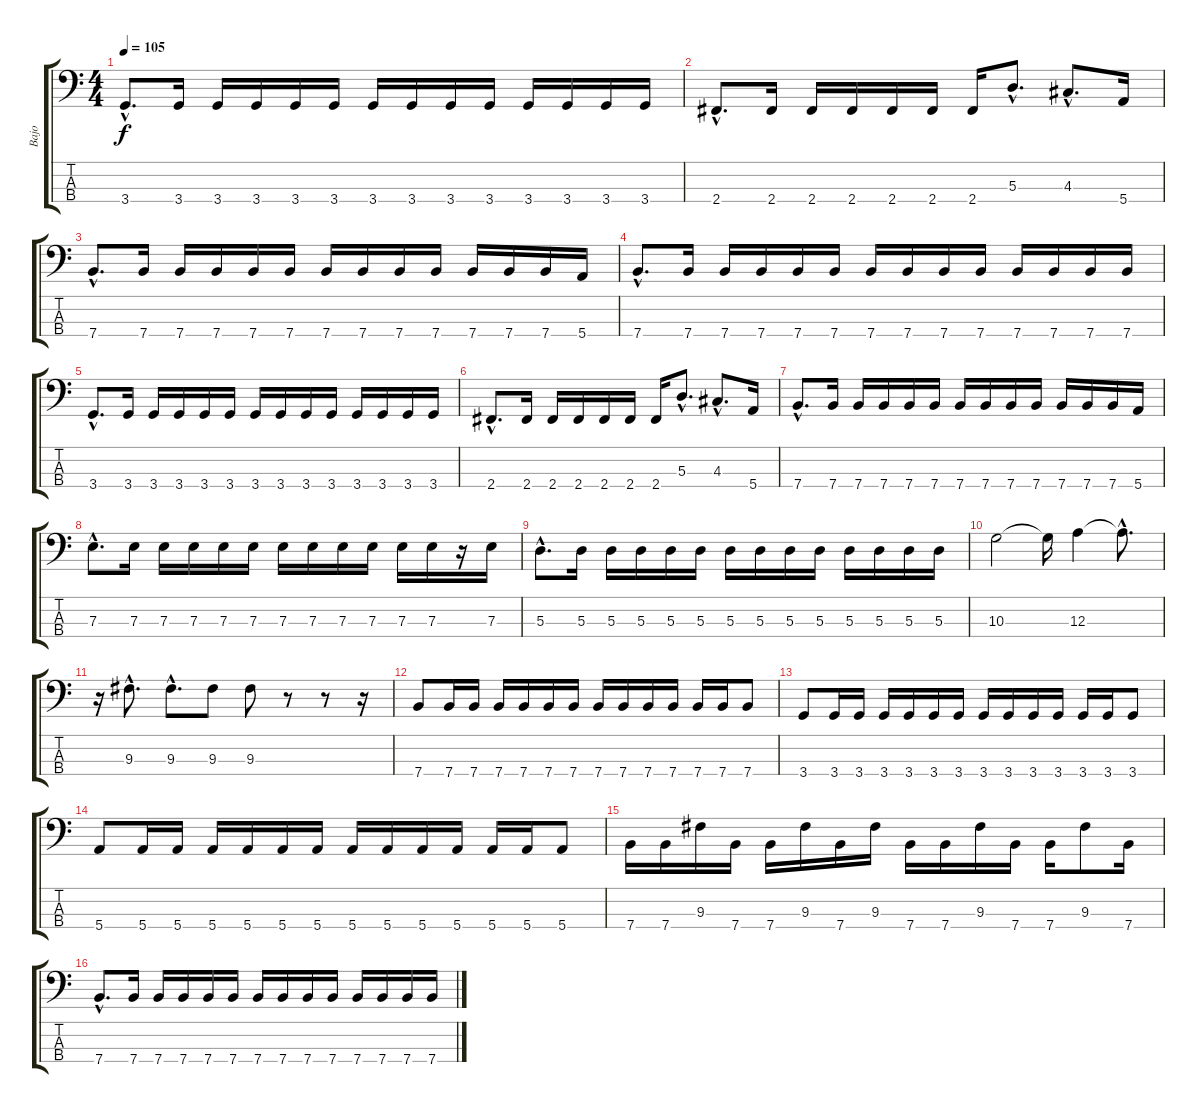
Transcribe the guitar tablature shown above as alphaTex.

\track ("Bajo" "Bajo") {instrument electricbasspick}
\staff {score tabs}
\tuning (G2 D2 A1 E1) {hide}
\ts (4 4)
\tempo 105
\clef f4
\ks c
3.4{hac}.8{d dy f} 3.4.16 3.4.16 3.4.16 3.4.16 3.4.16 3.4.16 3.4.16 3.4.16 3.4.16 3.4.16 3.4.16 3.4.16 3.4.16 |
2.4{hac}.8{d} 2.4.16 2.4.16 2.4.16 2.4.16 2.4.16 2.4.16 5.3{hac}.8{d} 4.3{hac}.8{d} 5.4.16 |
7.4{hac}.8{d} 7.4.16 7.4.16 7.4.16 7.4.16 7.4.16 7.4.16 7.4.16 7.4.16 7.4.16 7.4.16 7.4.16 7.4.16 5.4.16 |
7.4{hac}.8{d} 7.4.16 7.4.16 7.4.16 7.4.16 7.4.16 7.4.16 7.4.16 7.4.16 7.4.16 7.4.16 7.4.16 7.4.16 7.4.16 |
3.4{hac}.8{d} 3.4.16 3.4.16 3.4.16 3.4.16 3.4.16 3.4.16 3.4.16 3.4.16 3.4.16 3.4.16 3.4.16 3.4.16 3.4.16 |
2.4{hac}.8{d} 2.4.16 2.4.16 2.4.16 2.4.16 2.4.16 2.4.16 5.3{hac}.8{d} 4.3{hac}.8{d} 5.4.16 |
7.4{hac}.8{d} 7.4.16 7.4.16 7.4.16 7.4.16 7.4.16 7.4.16 7.4.16 7.4.16 7.4.16 7.4.16 7.4.16 7.4.16 5.4.16 |
7.3{hac}.8{d} 7.3.16 7.3.16 7.3.16 7.3.16 7.3.16 7.3.16 7.3.16 7.3.16 7.3.16 7.3.16 7.3.16 r.16 7.3.16 |
5.3{hac}.8{d} 5.3.16 5.3.16 5.3.16 5.3.16 5.3.16 5.3.16 5.3.16 5.3.16 5.3.16 5.3.16 5.3.16 5.3.16 5.3.16 |
10.3.2 10.3{t}.16 12.3.4 12.3{hac t}.8{d} |
r.16 9.3{hac}.8{d} 9.3{hac}.8{d} 9.3.8 9.3.8 r.8 r.8 r.16 |
7.4.8 7.4.16 7.4.16 7.4.16 7.4.16 7.4.16 7.4.16 7.4.16 7.4.16 7.4.16 7.4.16 7.4.16 7.4.16 7.4.8 |
3.4.8 3.4.16 3.4.16 3.4.16 3.4.16 3.4.16 3.4.16 3.4.16 3.4.16 3.4.16 3.4.16 3.4.16 3.4.16 3.4.8 |
5.4.8 5.4.16 5.4.16 5.4.16 5.4.16 5.4.16 5.4.16 5.4.16 5.4.16 5.4.16 5.4.16 5.4.16 5.4.16 5.4.8 |
7.4.16 7.4.16 9.3.16 7.4.16 7.4.16 9.3.16 7.4.16 9.3.16 7.4.16 7.4.16 9.3.16 7.4.16 7.4.16 9.3.8 7.4.16 |
7.4{hac}.8{d} 7.4.16 7.4.16 7.4.16 7.4.16 7.4.16 7.4.16 7.4.16 7.4.16 7.4.16 7.4.16 7.4.16 7.4.16 7.4.16
